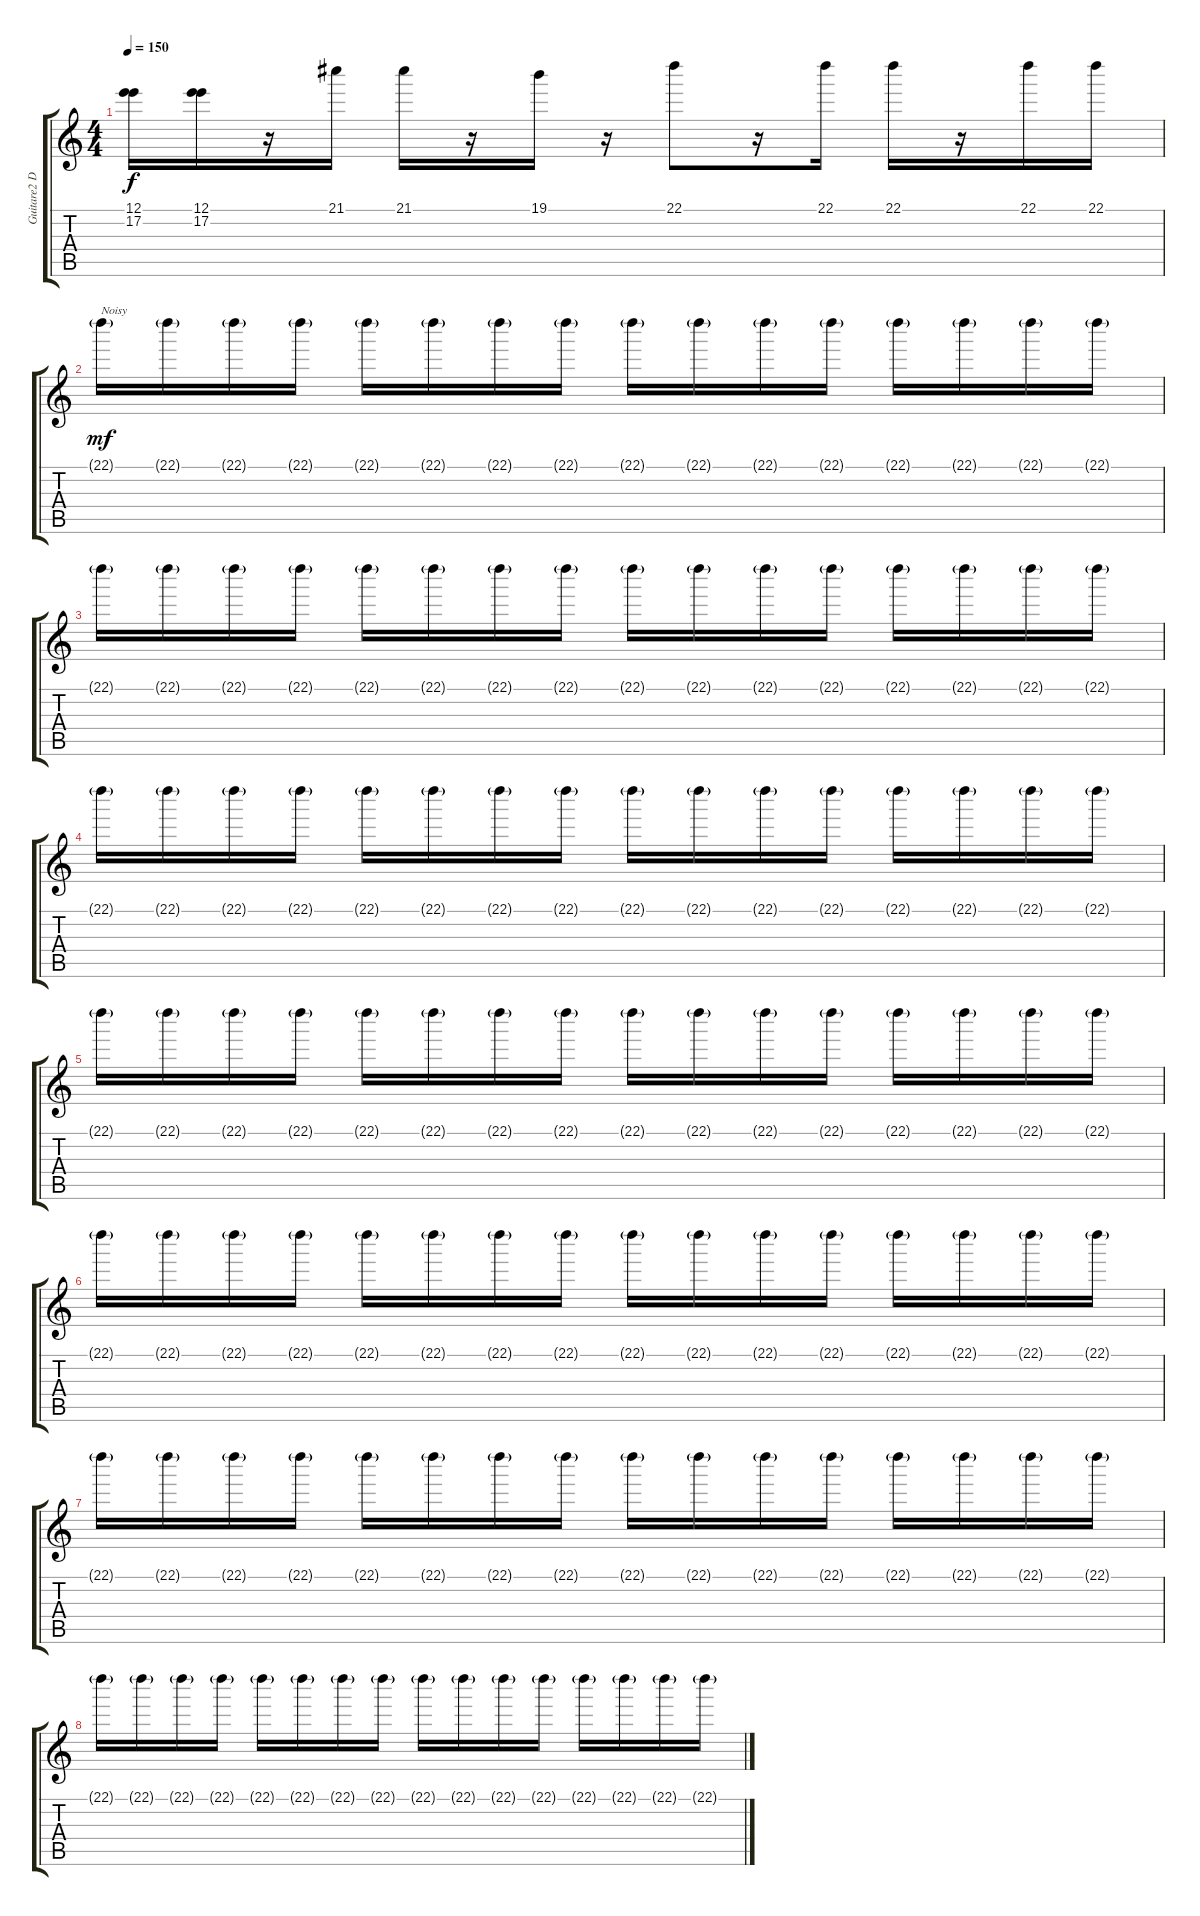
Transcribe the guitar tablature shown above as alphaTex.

\track ("Guitare2 Dr-D" "Guitare2 D") {instrument distortionguitar}
\staff {score tabs}
\tuning (E4 B3 G3 D3 A2 D2) {hide}
\ts (4 4)
\tempo 150
\clef g2
\ks c
(12.1 17.2).16{dy f} (12.1 17.2).16 r.16 21.1.16 21.1.16 r.16 19.1.16 r.16 22.1.8 r.16 22.1.16 22.1.16 r.16 22.1.16 22.1.16 |
22.1{g}.16{txt "Noisy" dy mf} 22.1{g}.16 22.1{g}.16 22.1{g}.16 22.1{g}.16 22.1{g}.16 22.1{g}.16 22.1{g}.16 22.1{g}.16 22.1{g}.16 22.1{g}.16 22.1{g}.16 22.1{g}.16 22.1{g}.16 22.1{g}.16 22.1{g}.16 |
22.1{g}.16 22.1{g}.16 22.1{g}.16 22.1{g}.16 22.1{g}.16 22.1{g}.16 22.1{g}.16 22.1{g}.16 22.1{g}.16 22.1{g}.16 22.1{g}.16 22.1{g}.16 22.1{g}.16 22.1{g}.16 22.1{g}.16 22.1{g}.16 |
22.1{g}.16 22.1{g}.16 22.1{g}.16 22.1{g}.16 22.1{g}.16 22.1{g}.16 22.1{g}.16 22.1{g}.16 22.1{g}.16 22.1{g}.16 22.1{g}.16 22.1{g}.16 22.1{g}.16 22.1{g}.16 22.1{g}.16 22.1{g}.16 |
22.1{g}.16 22.1{g}.16 22.1{g}.16 22.1{g}.16 22.1{g}.16 22.1{g}.16 22.1{g}.16 22.1{g}.16 22.1{g}.16 22.1{g}.16 22.1{g}.16 22.1{g}.16 22.1{g}.16 22.1{g}.16 22.1{g}.16 22.1{g}.16 |
22.1{g}.16 22.1{g}.16 22.1{g}.16 22.1{g}.16 22.1{g}.16 22.1{g}.16 22.1{g}.16 22.1{g}.16 22.1{g}.16 22.1{g}.16 22.1{g}.16 22.1{g}.16 22.1{g}.16 22.1{g}.16 22.1{g}.16 22.1{g}.16 |
22.1{g}.16 22.1{g}.16 22.1{g}.16 22.1{g}.16 22.1{g}.16 22.1{g}.16 22.1{g}.16 22.1{g}.16 22.1{g}.16 22.1{g}.16 22.1{g}.16 22.1{g}.16 22.1{g}.16 22.1{g}.16 22.1{g}.16 22.1{g}.16 |
22.1{g}.16 22.1{g}.16 22.1{g}.16 22.1{g}.16 22.1{g}.16 22.1{g}.16 22.1{g}.16 22.1{g}.16 22.1{g}.16 22.1{g}.16 22.1{g}.16 22.1{g}.16 22.1{g}.16 22.1{g}.16 22.1{g}.16 22.1{g}.16
